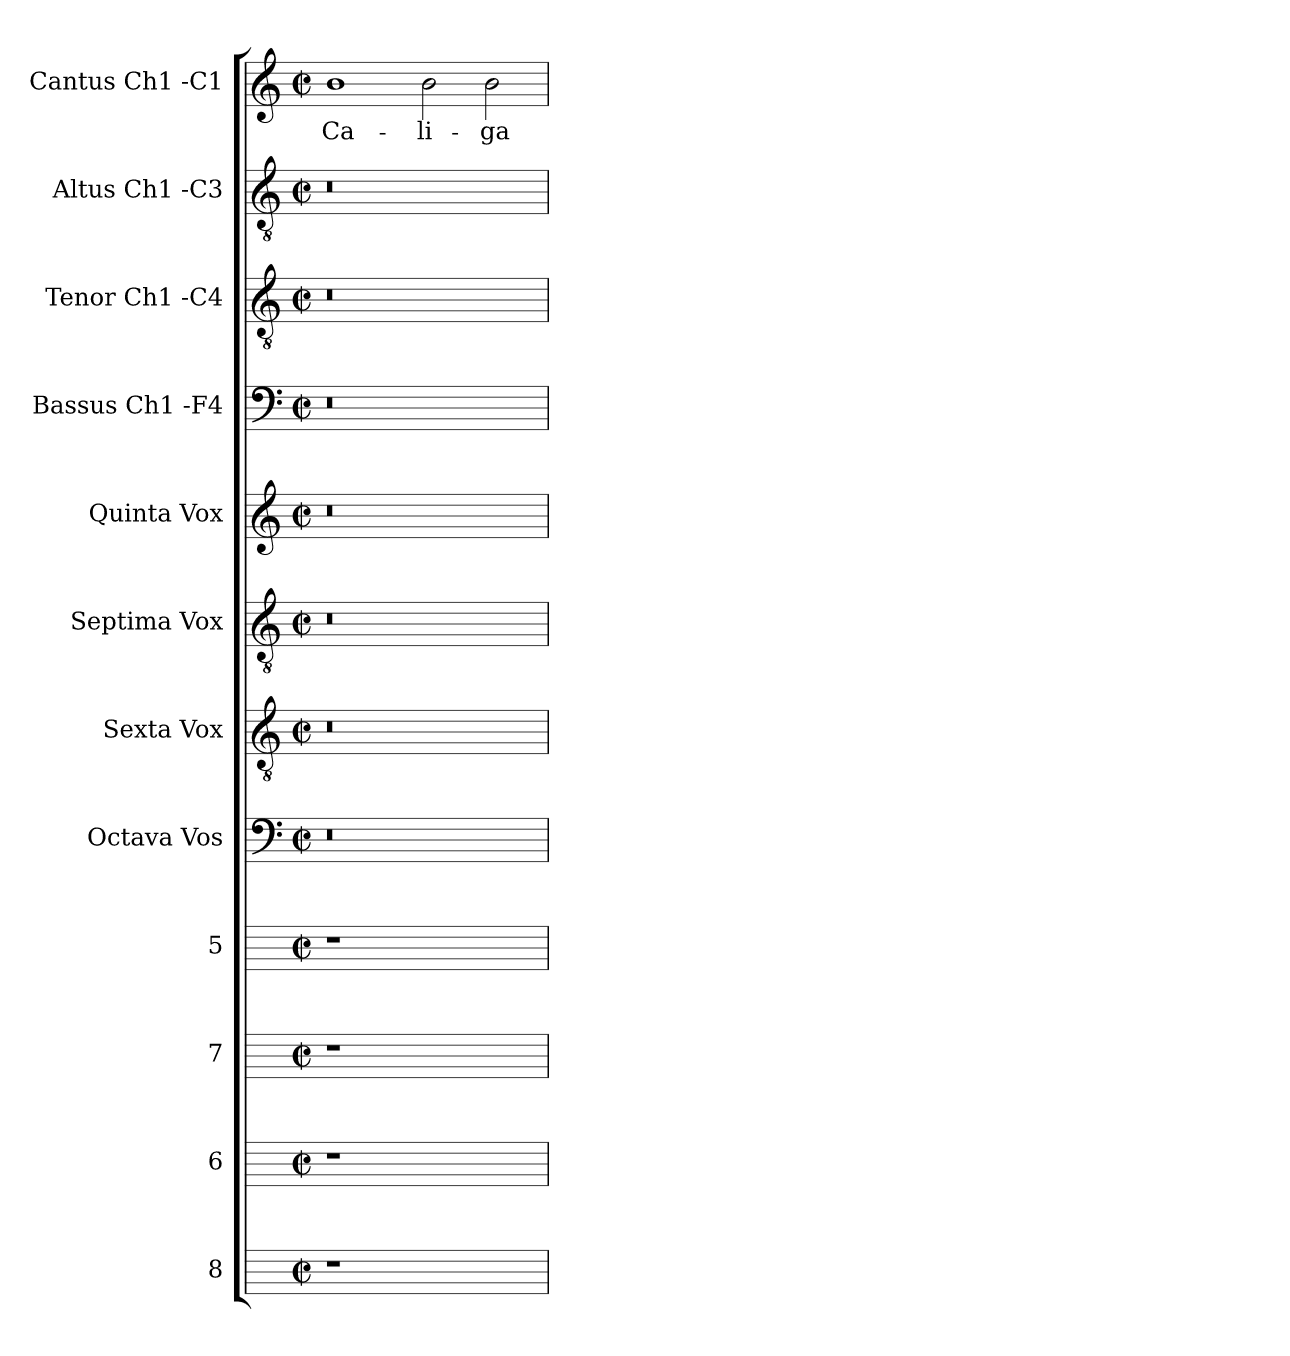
**kern	**kern	**kern	**kern	**kern	**kern	**kern	**kern	**kern	**kern	**kern	**kern	**text
*part12	*part11	*part10	*part9	*part8	*part7	*part6	*part5	*part4	*part3	*part2	*part1	*part1
*staff12	*staff11	*staff10	*staff9	*staff8	*staff7	*staff6	*staff5	*staff4	*staff3	*staff2	*staff1	*staff1
*I"8	*I"6	*I"7	*I"5	*I"Octava  Vos	*I"Sexta  Vox	*I"Septima  Vox	*I"Quinta  Vox	*I"Bassus  Ch1 -F4	*I"Tenor  Ch1 -C4	*I"Altus  Ch1 -C3	*I"Cantus  Ch1 -C1	*
*	*	*	*	*	*	*	*	*I'B	*I'T	*I'A	*I'C	*
!!LO:PB:g=z
*stria5	*stria5	*stria5	*stria5	*stria5	*stria5	*stria5	*stria5	*stria5	*stria5	*stria5	*stria5	*
*	*	*	*	*clefF4	*clefGv2	*clefGv2	*clefG2	*clefF4	*clefGv2	*clefGv2	*clefG2	*
*k[]	*k[]	*k[]	*k[]	*k[]	*k[]	*k[]	*k[]	*k[]	*k[]	*k[]	*k[]	*
*C:	*C:	*C:	*C:	*C:	*C:	*C:	*C:	*C:	*C:	*C:	*C:	*
*M2/2	*M2/2	*M2/2	*M2/2	*M2/2	*M2/2	*M2/2	*M2/2	*M2/2	*M2/2	*M2/2	*M2/2	*
*met(c|)	*met(c|)	*met(c|)	*met(c|)	*met(c|)	*met(c|)	*met(c|)	*met(c|)	*met(c|)	*met(c|)	*met(c|)	*met(c|)	*
=1	=1	=1	=1	=1	=1	=1	=1	=1	=1	=1	=1	=1
!	!	!	!	!	!	!	!	!	!	!	!	!LO:LY:b:cj
1r	1r	1r	1r	0r	0r	0r	0r	0r	0r	0r	1b	Ca-
!	!	!	!	!	!	!	!	!	!	!	!	!LO:LY:b:cj
1ryy	1ryy	1ryy	1ryy	.	.	.	.	.	.	.	2b\	-li-
!	!	!	!	!	!	!	!	!	!	!	!	!LO:LY:b:cj
.	.	.	.	.	.	.	.	.	.	.	2b\	-ga-
=	=	=	=	=	=	=	=	=	=	=	=	=
*-	*-	*-	*-	*-	*-	*-	*-	*-	*-	*-	*-	*-
